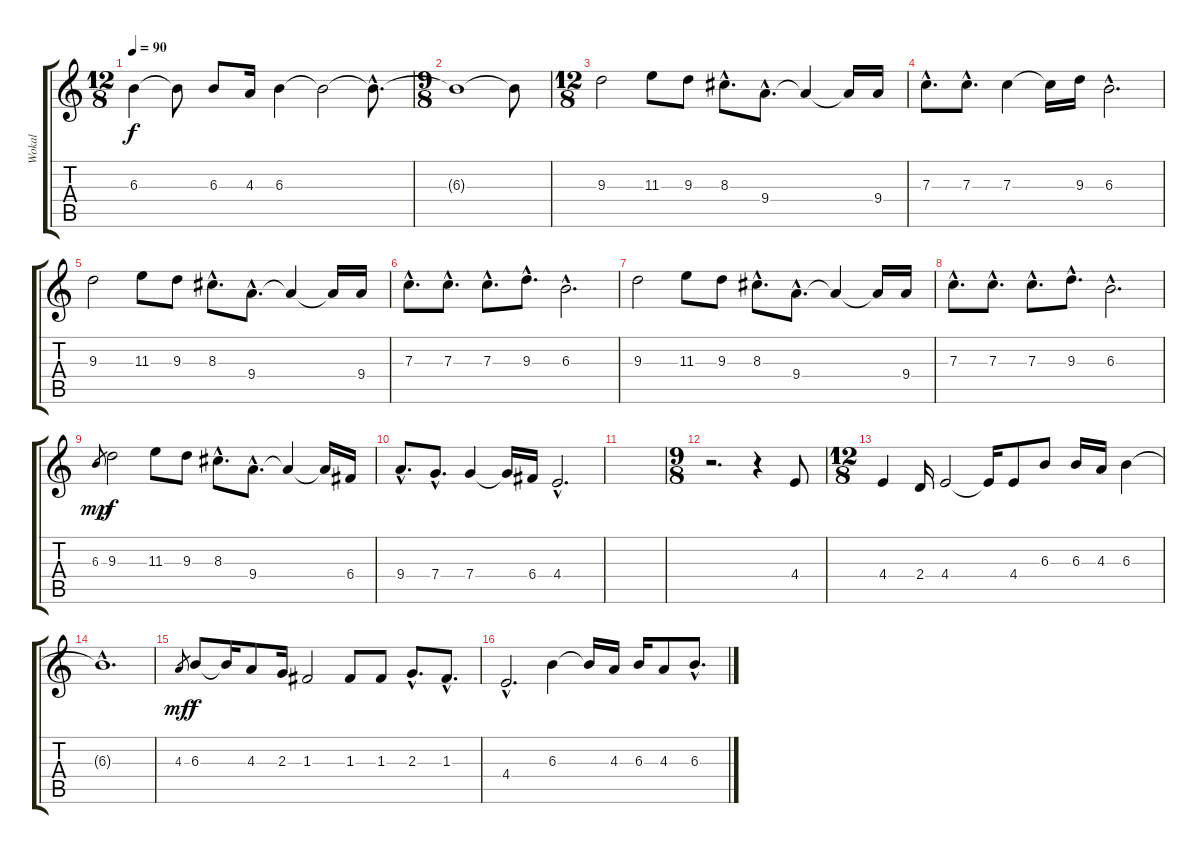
\track ("Wokal" "Wokal") {instrument electricbassfinger}
\staff {score tabs}
\tuning (D4 A3 F3 C3 G2 C2) {hide}
\ts (12 8)
\tempo 90
\clef g2
\ks c
6.3{t}.4{dy f} 6.3{t}.8 6.3.8 4.3.16 6.3.4 6.3{t}.2 6.3{hac t}.8{d} |
\ts (9 8)
6.3{t}.1 6.3{t}.8 |
\ts (12 8)
9.3.2 11.3.8 9.3.8 8.3{hac}.8{d} 9.4{hac}.8{d} 9.4{t}.4 9.4{t}.16 9.4.16 |
7.3{hac}.8{d} 7.3{hac}.8{d} 7.3.4 7.3{t}.16 9.3.16 6.3{hac}.2{d} |
9.3.2 11.3.8 9.3.8 8.3{hac}.8{d} 9.4{hac}.8{d} 9.4{t}.4 9.4{t}.16 9.4.16 |
7.3{hac}.8{d} 7.3{hac}.8{d} 7.3{hac}.8{d} 9.3{hac}.8{d} 6.3{hac}.2{d} |
9.3.2 11.3.8 9.3.8 8.3{hac}.8{d} 9.4{hac}.8{d} 9.4{t}.4 9.4{t}.16 9.4.16 |
7.3{hac}.8{d} 7.3{hac}.8{d} 7.3{hac}.8{d} 9.3{hac}.8{d} 6.3{hac}.2{d} |
6.3.8{gr dy mp} 9.3.2{dy f} 11.3.8 9.3.8 8.3{hac}.8{d} 9.4{hac}.8{d} 9.4{t}.4 9.4{t}.16 6.4.16 |
9.4{hac}.8{d} 7.4{hac}.8{d} 7.4.4 7.4{t}.16 6.4.16 4.4{hac}.2{d} |
|
\ts (9 8)
r.2{d} r.4 4.4.8 |
\ts (12 8)
4.4.4 2.4.16 4.4.2 4.4{t}.16 4.4.8 6.3.8 6.3.16 4.3.16 6.3.4 |
6.3{hac t}.1{d} |
4.3.8{gr dy mf} 6.3.8{dy f} 6.3{t}.16 4.3.8 2.3.16 1.3.2 1.3.8 1.3.8 2.3{hac}.8{d} 1.3{hac}.8{d} |
4.4{hac}.2{d} 6.3.4 6.3{t}.16 4.3.16 6.3.16 4.3.8 6.3{hac}.8{d}
